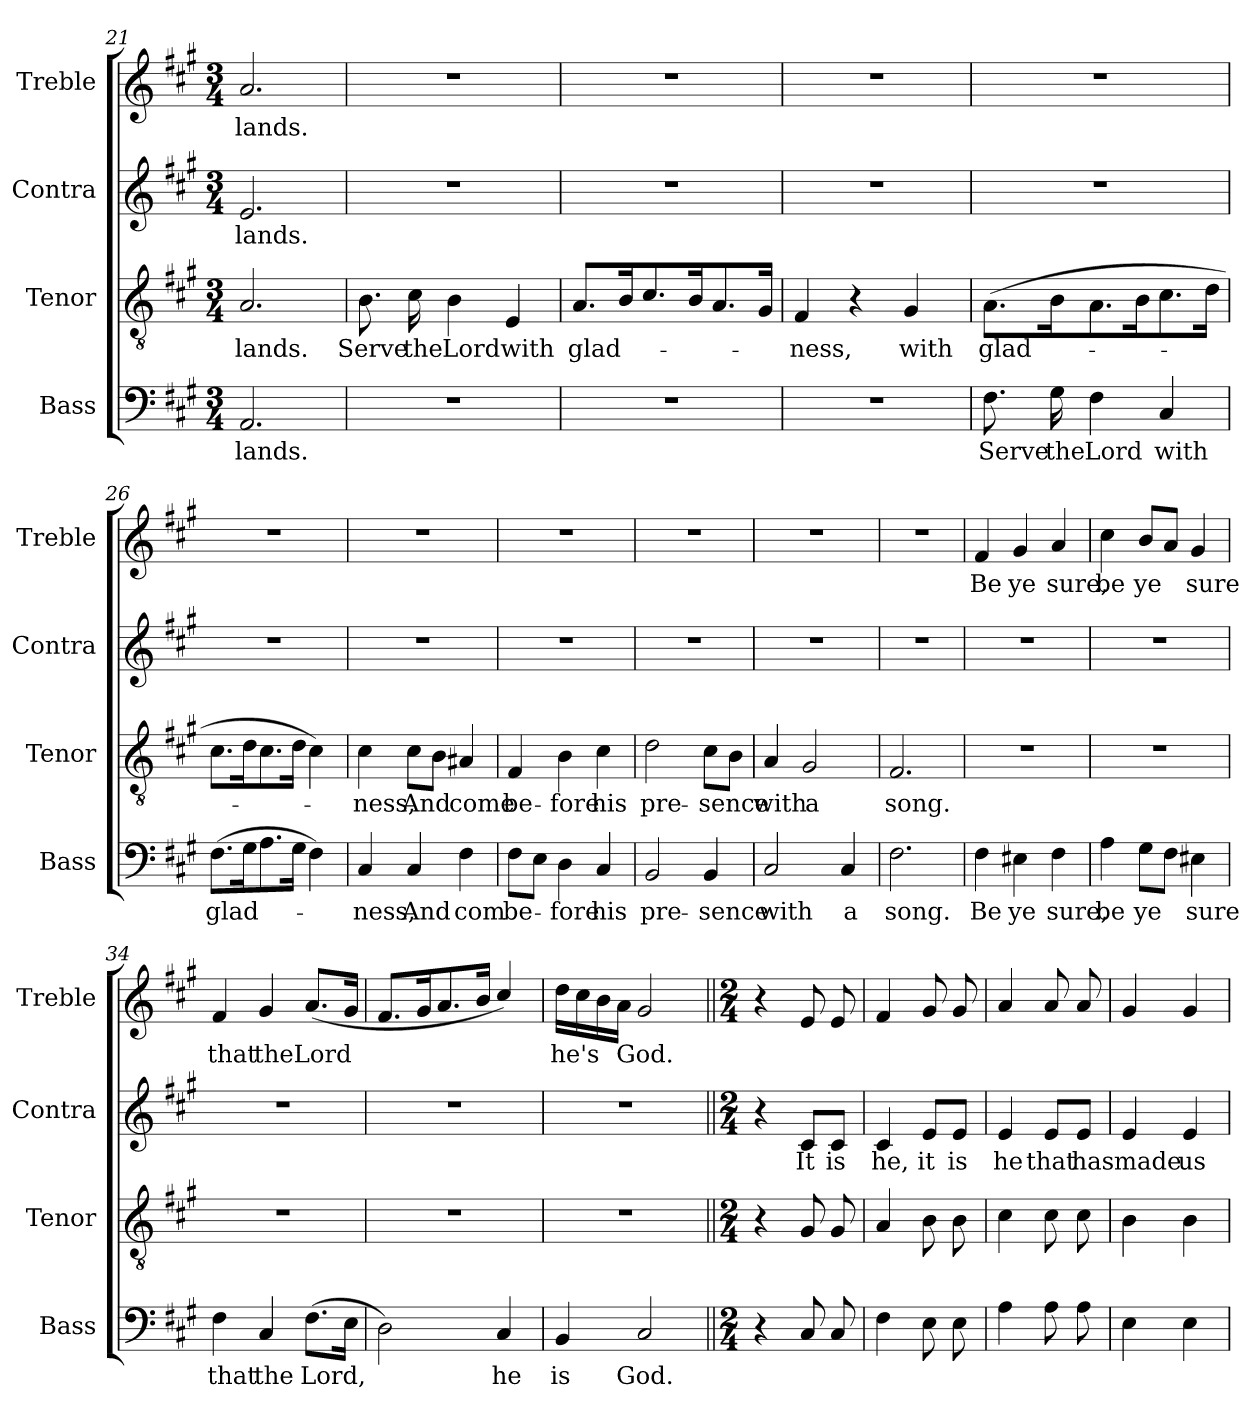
**kern	**text	**kern	**text	**kern	**text	**kern	**text
*part4	*part4	*part3	*part3	*part2	*part2	*part1	*part1
*staff4	*staff4	*staff3	*staff3	*staff2	*staff2	*staff1	*staff1
*I"Bass	*	*I"Tenor	*	*I"Contra	*	*I"Treble	*
*I'Bass	*	*I'Tenor	*	*I'Contra	*	*I'Treble	*
*clefF4	*	*clefGv2	*	*clefG2	*	*clefG2	*
*k[f#c#g#]	*	*k[f#c#g#]	*	*k[f#c#g#]	*	*k[f#c#g#]	*
*M3/4	*	*M3/4	*	*M3/4	*	*M3/4	*
=21	=21	=21	=21	=21	=21	=21	=21
!	!LO:LY:b	!	!LO:LY:b	!	!LO:LY:b	!	!LO:LY:b
2.AA/	lands.	2.A/	lands.	2.e/	lands.	2.a/	lands.
=22	=22	=22	=22	=22	=22	=22	=22
!	!	!	!LO:LY:b	!	!	!	!
2.r	.	8.B\	Serve	2.r	.	2.r	.
!	!	!	!LO:LY:b	!	!	!	!
.	.	16c#\	the	.	.	.	.
!	!	!	!LO:LY:b	!	!	!	!
.	.	4B\	Lord	.	.	.	.
!	!	!	!LO:LY:b	!	!	!	!
.	.	4E/	with	.	.	.	.
=23	=23	=23	=23	=23	=23	=23	=23
!	!	!	!LO:LY:b	!	!	!	!
2.r	.	8.A/L	glad-	2.r	.	2.r	.
.	.	16B/K	.	.	.	.	.
.	.	8.c#/	.	.	.	.	.
.	.	16B/K	.	.	.	.	.
.	.	8.A/	.	.	.	.	.
.	.	16G#/Jk	.	.	.	.	.
=24	=24	=24	=24	=24	=24	=24	=24
!	!	!	!LO:LY:b	!	!	!	!
2.r	.	4F#/	-ness,	2.r	.	2.r	.
.	.	4r	.	.	.	.	.
!	!	!	!LO:LY:b	!	!	!	!
.	.	4G#/	with	.	.	.	.
=25	=25	=25	=25	=25	=25	=25	=25
!	!LO:LY:b	!	!LO:LY:b	!	!	!	!
8.F#\	Serve	(8.A\L	glad-	2.r	.	2.r	.
!	!LO:LY:b	!	!	!	!	!	!
16G#\	the	16B\K	.	.	.	.	.
!	!LO:LY:b	!	!	!	!	!	!
4F#\	Lord	8.A\	.	.	.	.	.
.	.	16B\K	.	.	.	.	.
!	!LO:LY:b	!	!	!	!	!	!
4C#/	with	8.c#\	.	.	.	.	.
.	.	16d\Jk	.	.	.	.	.
=26	=26	=26	=26	=26	=26	=26	=26
!	!LO:LY:b	!	!	!	!	!	!
(8.F#\L	glad-	8.c#\L	.	2.r	.	2.r	.
16G#\K	.	16d\K	.	.	.	.	.
8.A\	.	8.c#\	.	.	.	.	.
16G#\Jk	.	16d\Jk	.	.	.	.	.
4F#\)	.	4c#\)	.	.	.	.	.
=27	=27	=27	=27	=27	=27	=27	=27
!	!LO:LY:b	!	!LO:LY:b	!	!	!	!
4C#/	-ness,	4c#\	-ness,	2.r	.	2.r	.
!	!LO:LY:b	!	!LO:LY:b	!	!	!	!
4C#/	And	8c#\L	And	.	.	.	.
.	.	8B\J	.	.	.	.	.
!	!LO:LY:b	!	!LO:LY:b	!	!	!	!
4F#\	com	4A#X/	come	.	.	.	.
=28	=28	=28	=28	=28	=28	=28	=28
!	!LO:LY:b	!	!LO:LY:b	!	!	!	!
8F#\L	be-	4F#/	be-	2.r	.	2.r	.
8E\J	.	.	.	.	.	.	.
!	!LO:LY:b	!	!LO:LY:b	!	!	!	!
4D\	-fore	4B\	-fore	.	.	.	.
!	!LO:LY:b	!	!LO:LY:b	!	!	!	!
4C#/	his	4c#\	his	.	.	.	.
=29	=29	=29	=29	=29	=29	=29	=29
!	!LO:LY:b	!	!LO:LY:b	!	!	!	!
2BB/	pre-	2d\	pre-	2.r	.	2.r	.
!	!LO:LY:b	!	!LO:LY:b	!	!	!	!
4BB/	-sence	8c#\L	-sence	.	.	.	.
.	.	8B\J	.	.	.	.	.
=30	=30	=30	=30	=30	=30	=30	=30
!	!LO:LY:b	!	!LO:LY:b	!	!	!	!
2C#/	with	4A/	with	2.r	.	2.r	.
!	!	!	!LO:LY:b	!	!	!	!
.	.	2G#/	a	.	.	.	.
!	!LO:LY:b	!	!	!	!	!	!
4C#/	a	.	.	.	.	.	.
=31	=31	=31	=31	=31	=31	=31	=31
!	!LO:LY:b	!	!LO:LY:b	!	!	!	!
2.F#\	song.	2.F#/	song.	2.r	.	2.r	.
=32	=32	=32	=32	=32	=32	=32	=32
!	!LO:LY:b	!	!	!	!	!	!LO:LY:b
4F#\	Be	2.r	.	2.r	.	4f#/	Be
!	!LO:LY:b	!	!	!	!	!	!LO:LY:b
4E#X\	ye	.	.	.	.	4g#/	ye
!	!LO:LY:b	!	!	!	!	!	!LO:LY:b
4F#\	sure,	.	.	.	.	4a/	sure,
=33	=33	=33	=33	=33	=33	=33	=33
!	!LO:LY:b	!	!	!	!	!	!LO:LY:b
4A\	be	2.r	.	2.r	.	4cc#\	be
!	!LO:LY:b	!	!	!	!	!	!LO:LY:b
8G#\L	ye	.	.	.	.	8b/L	ye
8F#\J	.	.	.	.	.	8a/J	.
!	!LO:LY:b	!	!	!	!	!	!LO:LY:b
4E#X\	sure	.	.	.	.	4g#/	sure
=34	=34	=34	=34	=34	=34	=34	=34
!	!LO:LY:b	!	!	!	!	!	!LO:LY:b
4F#\	that	2.r	.	2.r	.	4f#/	that
!	!LO:LY:b	!	!	!	!	!	!LO:LY:b
4C#/	the	.	.	.	.	4g#/	the
!	!LO:LY:b	!	!	!	!	!	!LO:LY:b
(8.F#\L	Lord,	.	.	.	.	(8.a/L	Lord
16E\Jk	.	.	.	.	.	16g#/Jk	.
=35	=35	=35	=35	=35	=35	=35	=35
2D\)	.	2.r	.	2.r	.	8.f#/L	.
.	.	.	.	.	.	16g#/K	.
.	.	.	.	.	.	8.a/	.
.	.	.	.	.	.	16b/Jk	.
!	!LO:LY:b	!	!	!	!	!	!
4C#/	he	.	.	.	.	4cc#/)	.
=36	=36	=36	=36	=36	=36	=36	=36
!	!LO:LY:b	!	!	!	!	!	!LO:LY:b
4BB/	is	2.r	.	2.r	.	16dd\LL	he's
.	.	.	.	.	.	16cc#\	.
.	.	.	.	.	.	16b\	.
.	.	.	.	.	.	16a\JJ	.
!	!LO:LY:b	!	!	!	!	!	!LO:LY:b
2C#/	God.	.	.	.	.	2g#/	God.
=37||	=37||	=37||	=37||	=37||	=37||	=37||	=37||
*M2/4	*	*M2/4	*	*M2/4	*	*M2/4	*
4r	.	4r	.	4r	.	4r	.
!	!	!	!	!	!LO:LY:b	!	!
8C#/	.	8G#/	.	8c#/L	It	8e/	.
!	!	!	!	!	!LO:LY:b	!	!
8C#/	.	8G#/	.	8c#/J	is	8e/	.
=38	=38	=38	=38	=38	=38	=38	=38
!	!	!	!	!	!LO:LY:b	!	!
4F#\	.	4A/	.	4c#/	he,	4f#/	.
!	!	!	!	!	!LO:LY:b	!	!
8E\	.	8B\	.	8e/L	it	8g#/	.
!	!	!	!	!	!LO:LY:b	!	!
8E\	.	8B\	.	8e/J	is	8g#/	.
=39	=39	=39	=39	=39	=39	=39	=39
!	!	!	!	!	!LO:LY:b	!	!
4A\	.	4c#\	.	4e/	he	4a/	.
!	!	!	!	!	!LO:LY:b	!	!
8A\	.	8c#\	.	8e/L	that	8a/	.
!	!	!	!	!	!LO:LY:b	!	!
8A\	.	8c#\	.	8e/J	has	8a/	.
=40	=40	=40	=40	=40	=40	=40	=40
!	!	!	!	!	!LO:LY:b	!	!
4E\	.	4B\	.	4e/	made	4g#/	.
!	!	!	!	!	!LO:LY:b	!	!
4E\	.	4B\	.	4e/	us	4g#/	.
=	=	=	=	=	=	=	=
*-	*-	*-	*-	*-	*-	*-	*-
